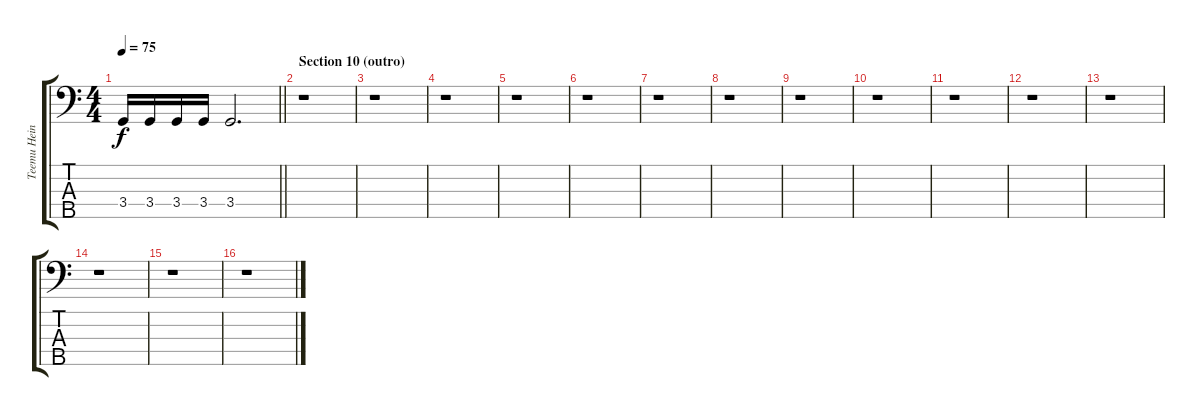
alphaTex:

\track ("Teemu Heinola (bass)" "Teemu Hein") {instrument electricbasspick}
\staff {score tabs}
\tuning (G2 D2 A1 E1 B0) {hide}
\ts (4 4)
\tempo 75
\clef f4
\barLineRight lightlight
\ks aminor
3.4.16{dy f} 3.4.16 3.4.16 3.4.16 3.4.2{d} |
\section ("" "Section 10 (outro)")
r.1 |
r.1 |
r.1 |
r.1 |
r.1 |
r.1 |
r.1 |
r.1 |
r.1 |
r.1 |
r.1 |
r.1 |
r.1 |
r.1 |
r.1
